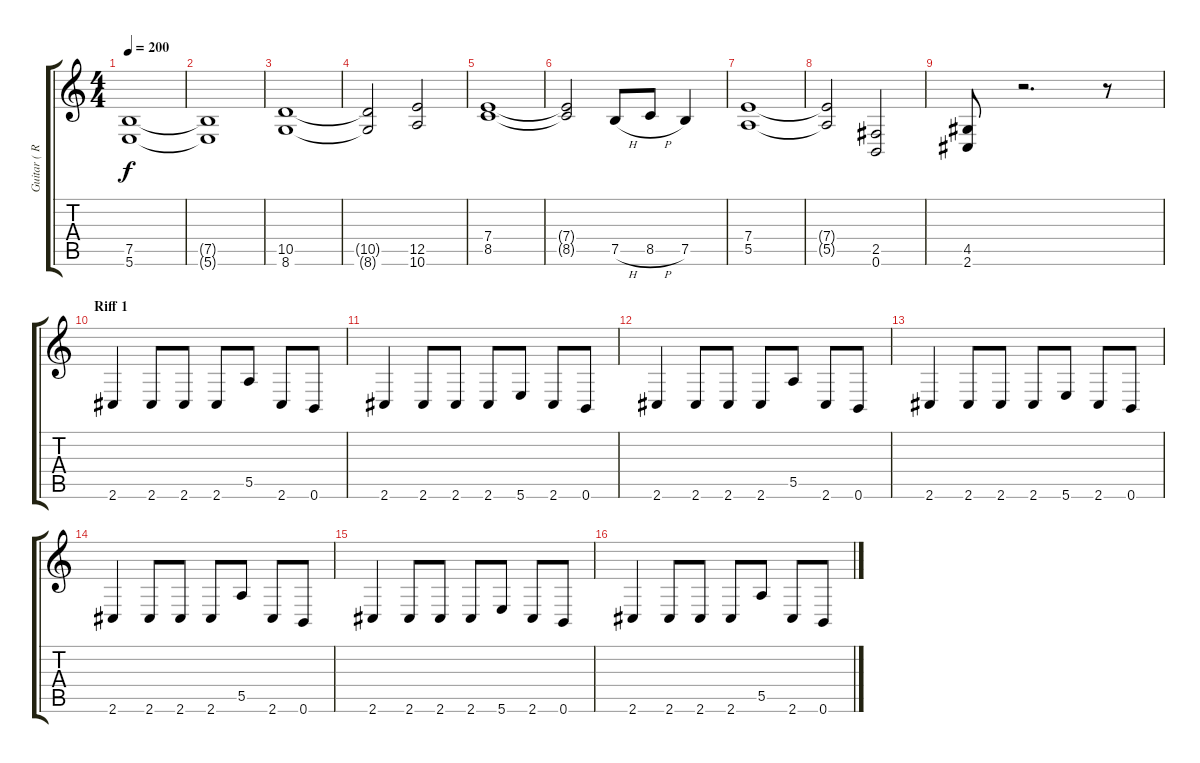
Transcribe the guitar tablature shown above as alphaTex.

\track ("Guitar ( Rune )" "Guitar ( R") {instrument distortionguitar}
\staff {score tabs}
\tuning (B3 Gb3 D3 A2 E2 B1) {hide}
\ts (4 4)
\tempo 200
\clef g2
\ks c
(7.5 5.6).1{dy f instrument distortionguitar} |
(7.5{t} 5.6{t}).1 |
(10.5 8.6).1 |
(10.5{t} 8.6{t}).2 (12.5 10.6).2 |
(7.4 8.5).1 |
(7.4{t} 8.5{t}).2 7.5{h}.8 8.5{h}.8 7.5.4 |
(7.4 5.5).1 |
(7.4{t} 5.5{t}).2 (2.5 0.6).2 |
(4.5 2.6).8 r.2{d} r.8 |
\section ("" "Riff 1")
2.6.4 2.6.8 2.6.8 2.6.8 5.5.8 2.6.8 0.6.8 |
2.6.4 2.6.8 2.6.8 2.6.8 5.6.8 2.6.8 0.6.8 |
2.6.4 2.6.8 2.6.8 2.6.8 5.5.8 2.6.8 0.6.8 |
2.6.4 2.6.8 2.6.8 2.6.8 5.6.8 2.6.8 0.6.8 |
2.6.4 2.6.8 2.6.8 2.6.8 5.5.8 2.6.8 0.6.8 |
2.6.4 2.6.8 2.6.8 2.6.8 5.6.8 2.6.8 0.6.8 |
2.6.4 2.6.8 2.6.8 2.6.8 5.5.8 2.6.8 0.6.8
